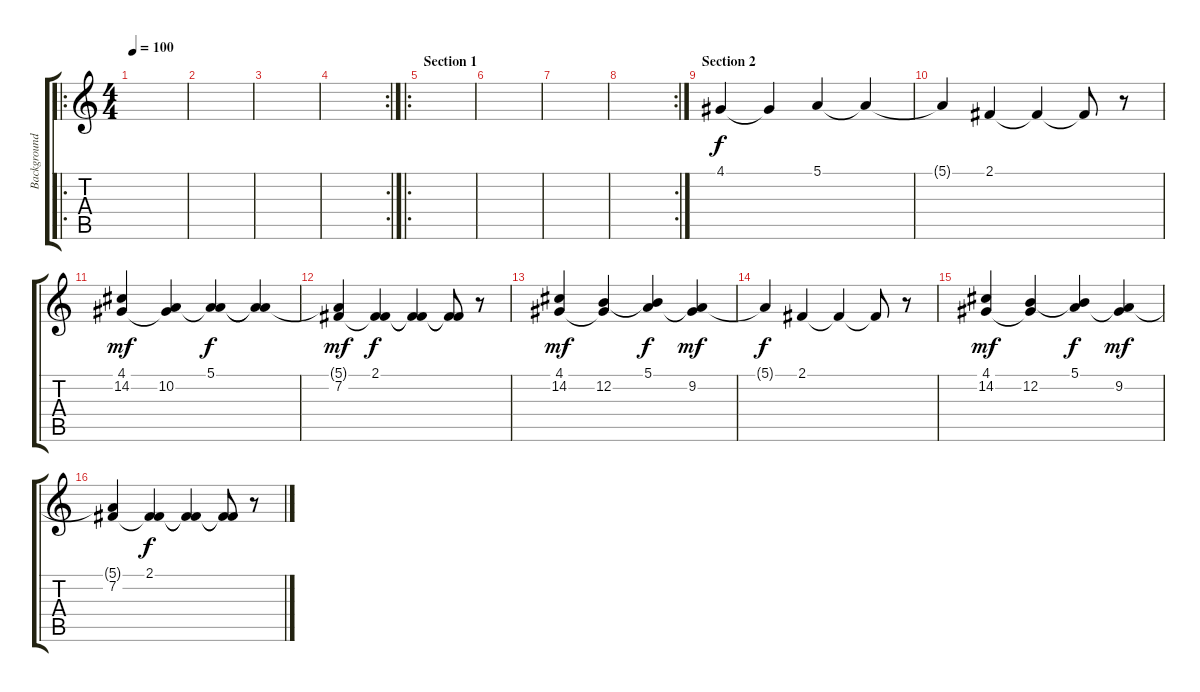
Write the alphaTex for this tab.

\track ("Background Vocals" "Background") {instrument choiraahs}
\staff {score tabs}
\tuning (E4 B3 G3 D3 A2 E2) {hide}
\ro
\ts (4 4)
\tempo 100
\clef g2
\ks c
|
|
|
\rc 2
|
\ro
\section ("" "Section 1")
|
|
|
\rc 2
|
\section ("" "Section 2")
4.1.4 4.1{t}.4 5.1.4 5.1{t}.4 |
5.1{t}.4 2.1.4 2.1{t}.4 2.1{t}.8 r.8 |
(4.1 14.2).4{dy mf} (4.1{t} 10.2).4 (5.1 10.2{t}).4{dy f} (5.1{t} 10.2{t}).4 |
(5.1{t} 7.2).4{dy mf} (2.1 7.2{t}).4{dy f} (2.1{t} 7.2{t}).4 (2.1{t} 7.2{t}).8 r.8 |
(4.1 14.2).4{dy mf} (4.1{t} 12.2).4 (5.1 12.2{t}).4{dy f} (5.1{t} 9.2).4{dy mf} |
5.1{t}.4{dy f} 2.1.4 2.1{t}.4 2.1{t}.8 r.8 |
(4.1 14.2).4{dy mf} (4.1{t} 12.2).4 (5.1 12.2{t}).4{dy f} (5.1{t} 9.2).4{dy mf} |
(5.1{t} 7.2).4 (2.1 7.2{t}).4{dy f} (2.1{t} 7.2{t}).4 (2.1{t} 7.2{t}).8 r.8
